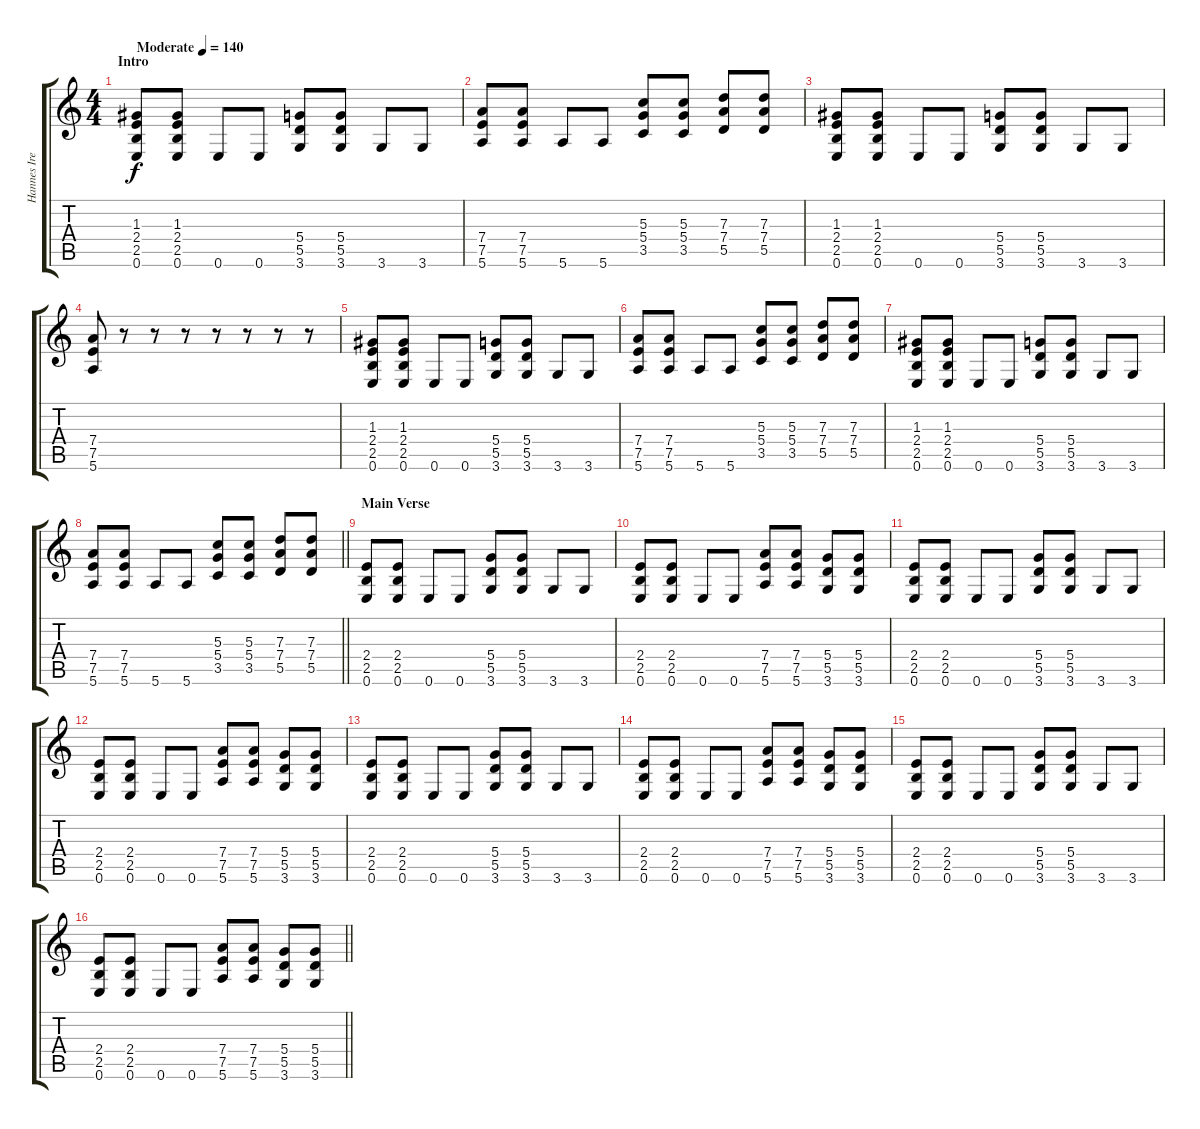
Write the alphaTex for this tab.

\track ("Hannes Irengård" "Hannes Ire") {instrument distortionguitar}
\staff {score tabs}
\tuning (E4 B3 G3 D3 A2 E2) {hide}
\ts (4 4)
\section ("" "Intro")
\tempo (140 "Moderate")
\clef g2
\ks c
(1.3 2.4 2.5 0.6).8{dy f instrument distortionguitar} (1.3 2.4 2.5 0.6).8 0.6.8 0.6.8 (5.4 5.5 3.6).8 (5.4 5.5 3.6).8 3.6.8 3.6.8 |
(7.4 7.5 5.6).8 (7.4 7.5 5.6).8 5.6.8 5.6.8 (5.3 5.4 3.5).8 (5.3 5.4 3.5).8 (7.3 7.4 5.5).8 (7.3 7.4 5.5).8 |
(1.3 2.4 2.5 0.6).8 (1.3 2.4 2.5 0.6).8 0.6.8 0.6.8 (5.4 5.5 3.6).8 (5.4 5.5 3.6).8 3.6.8 3.6.8 |
(7.4 7.5 5.6).8 r.8 r.8 r.8 r.8 r.8 r.8 r.8 |
(1.3 2.4 2.5 0.6).8 (1.3 2.4 2.5 0.6).8 0.6.8 0.6.8 (5.4 5.5 3.6).8 (5.4 5.5 3.6).8 3.6.8 3.6.8 |
(7.4 7.5 5.6).8 (7.4 7.5 5.6).8 5.6.8 5.6.8 (5.3 5.4 3.5).8 (5.3 5.4 3.5).8 (7.3 7.4 5.5).8 (7.3 7.4 5.5).8 |
(1.3 2.4 2.5 0.6).8 (1.3 2.4 2.5 0.6).8 0.6.8 0.6.8 (5.4 5.5 3.6).8 (5.4 5.5 3.6).8 3.6.8 3.6.8 |
\barLineRight lightlight
(7.4 7.5 5.6).8 (7.4 7.5 5.6).8 5.6.8 5.6.8 (5.3 5.4 3.5).8 (5.3 5.4 3.5).8 (7.3 7.4 5.5).8 (7.3 7.4 5.5).8 |
\section ("" "Main Verse")
(2.4 2.5 0.6).8 (2.4 2.5 0.6).8 0.6.8 0.6.8 (5.4 5.5 3.6).8 (5.4 5.5 3.6).8 3.6.8 3.6.8 |
(2.4 2.5 0.6).8 (2.4 2.5 0.6).8 0.6.8 0.6.8 (7.4 7.5 5.6).8 (7.4 7.5 5.6).8 (5.4 5.5 3.6).8 (5.4 5.5 3.6).8 |
(2.4 2.5 0.6).8 (2.4 2.5 0.6).8 0.6.8 0.6.8 (5.4 5.5 3.6).8 (5.4 5.5 3.6).8 3.6.8 3.6.8 |
(2.4 2.5 0.6).8 (2.4 2.5 0.6).8 0.6.8 0.6.8 (7.4 7.5 5.6).8 (7.4 7.5 5.6).8 (5.4 5.5 3.6).8 (5.4 5.5 3.6).8 |
(2.4 2.5 0.6).8 (2.4 2.5 0.6).8 0.6.8 0.6.8 (5.4 5.5 3.6).8 (5.4 5.5 3.6).8 3.6.8 3.6.8 |
(2.4 2.5 0.6).8 (2.4 2.5 0.6).8 0.6.8 0.6.8 (7.4 7.5 5.6).8 (7.4 7.5 5.6).8 (5.4 5.5 3.6).8 (5.4 5.5 3.6).8 |
(2.4 2.5 0.6).8 (2.4 2.5 0.6).8 0.6.8 0.6.8 (5.4 5.5 3.6).8 (5.4 5.5 3.6).8 3.6.8 3.6.8 |
\barLineRight lightlight
(2.4 2.5 0.6).8 (2.4 2.5 0.6).8 0.6.8 0.6.8 (7.4 7.5 5.6).8 (7.4 7.5 5.6).8 (5.4 5.5 3.6).8 (5.4 5.5 3.6).8
